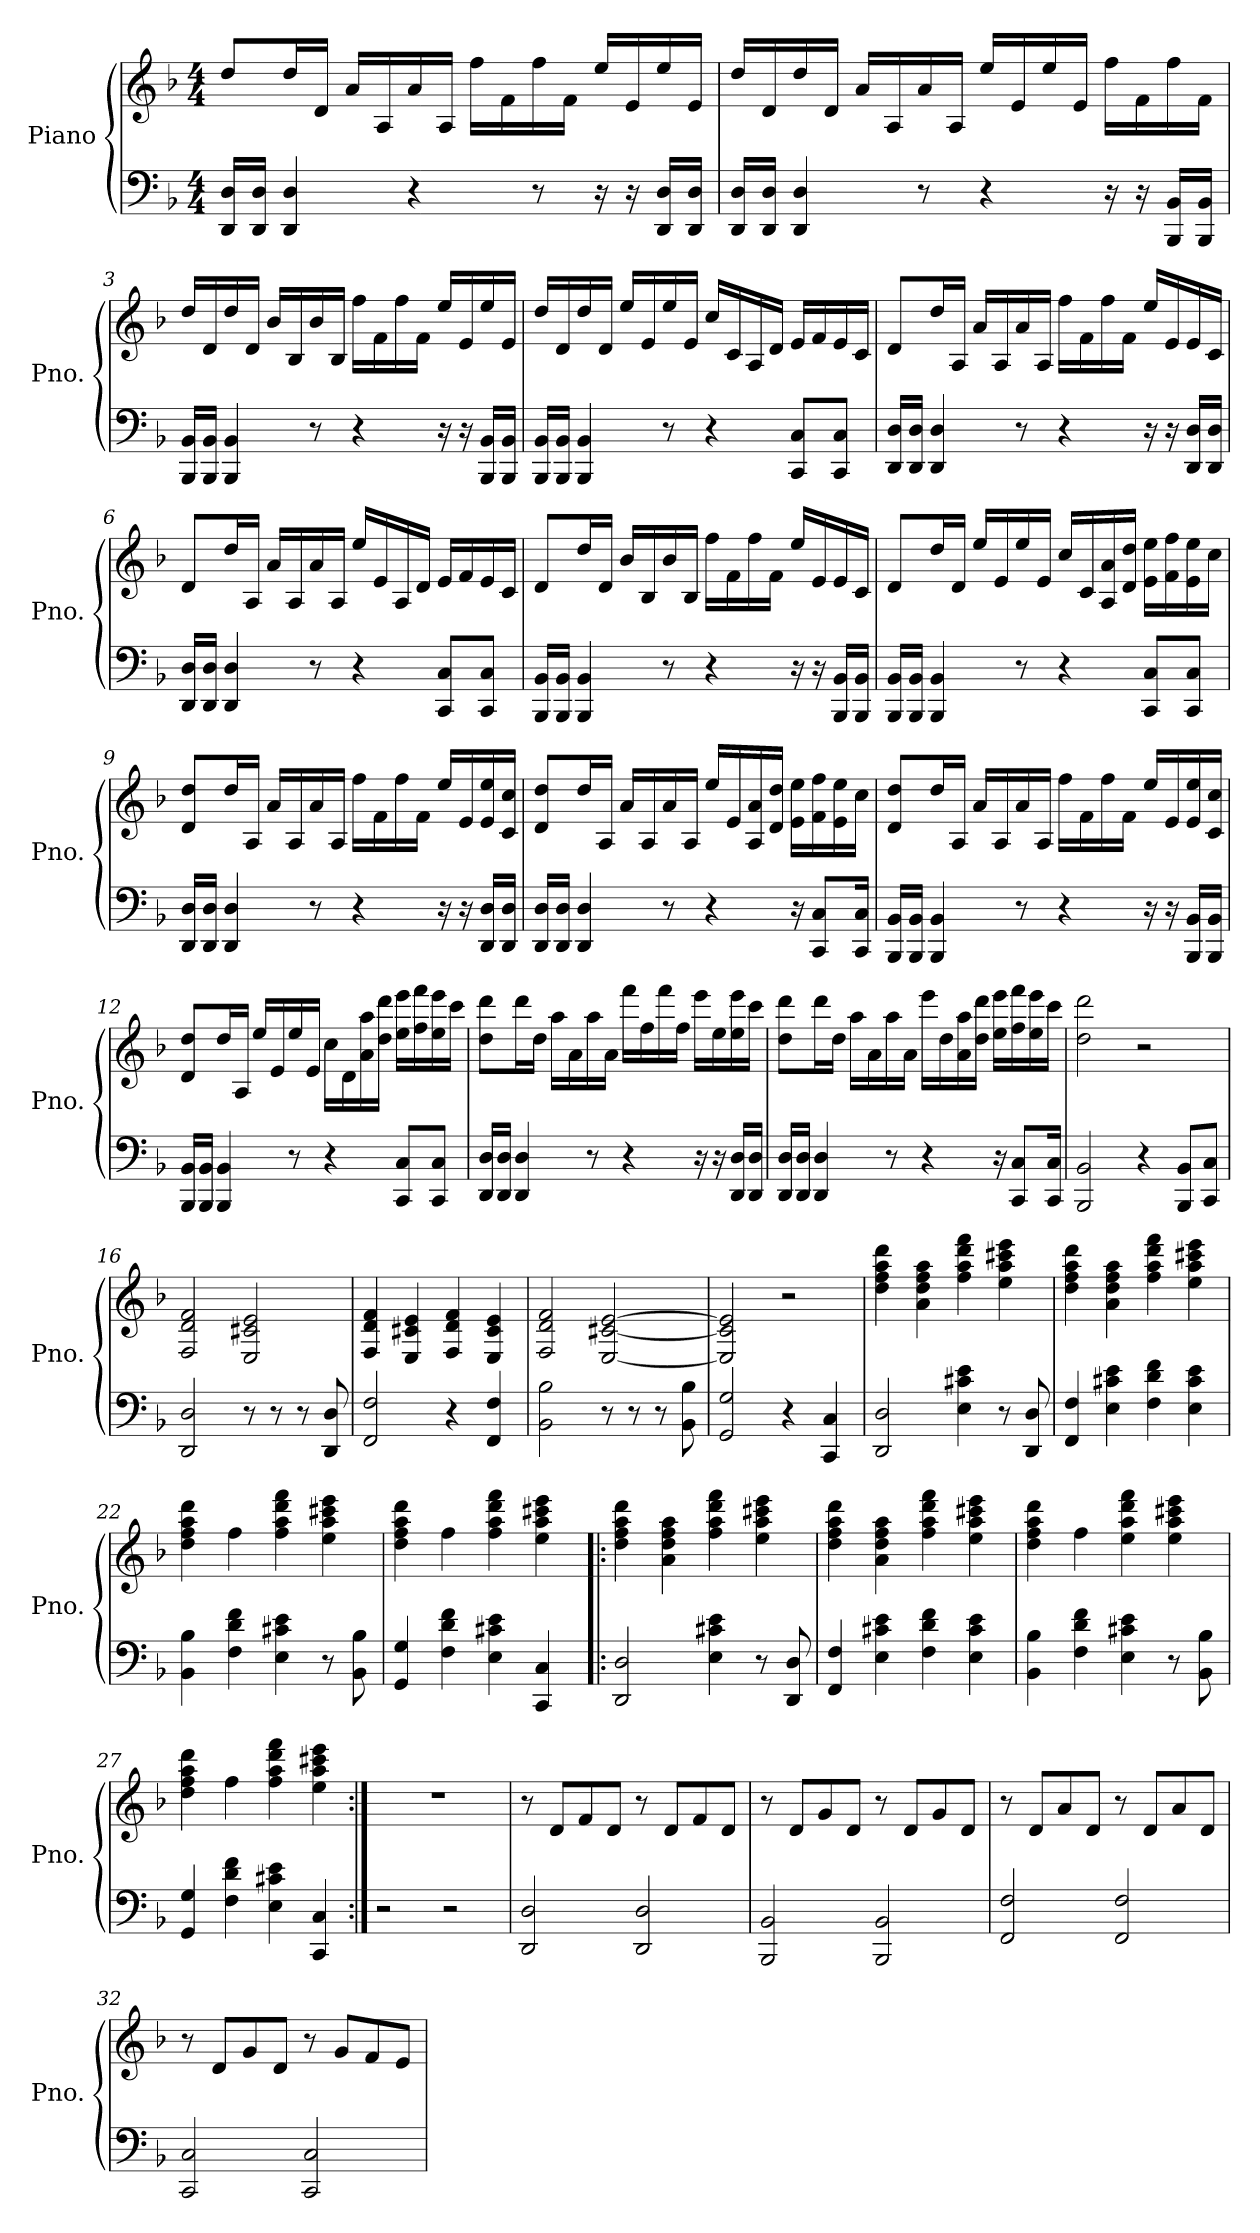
**kern	**kern
*part1	*part1
*staff2	*staff1
*I"Piano	*
*I'Pno.	*
*clefF4	*clefG2
*k[b-]	*k[b-]
*M4/4	*M4/4
*MM84	*MM84
=1	=1
16DD/ 16D/LL	8dd/L
16DD/ 16D/JJ	.
4DD/ 4D/	16dd/L
.	16d/JJ
.	16a/LL
.	16A/
4r	16a/
.	16A/JJ
.	16ff\LL
.	16f\
8r	16ff\
.	16f\JJ
16r	16ee/LL
16r	16e/
16DD/ 16D/LL	16ee/
16DD/ 16D/JJ	16e/JJ
=2	=2
16DD/ 16D/LL	16dd/LL
16DD/ 16D/JJ	16d/
4DD/ 4D/	16dd/
.	16d/JJ
.	16a/LL
.	16A/
8r	16a/
.	16A/JJ
4r	16ee/LL
.	16e/
.	16ee/
.	16e/JJ
16r	16ff\LL
16r	16f\
16BBB-/ 16BB-/LL	16ff\
16BBB-/ 16BB-/JJ	16f\JJ
!!LO:LB:g=z
=3	=3
16BBB-/ 16BB-/LL	16dd/LL
16BBB-/ 16BB-/JJ	16d/
4BBB-/ 4BB-/	16dd/
.	16d/JJ
.	16b-/LL
.	16B-/
8r	16b-/
.	16B-/JJ
4r	16ff\LL
.	16f\
.	16ff\
.	16f\JJ
16r	16ee/LL
16r	16e/
16BBB-/ 16BB-/LL	16ee/
16BBB-/ 16BB-/JJ	16e/JJ
=4	=4
16BBB-/ 16BB-/LL	16dd/LL
16BBB-/ 16BB-/JJ	16d/
4BBB-/ 4BB-/	16dd/
.	16d/JJ
.	16ee/LL
.	16e/
8r	16ee/
.	16e/JJ
4r	16cc/LL
.	16c/
.	16A/
.	16d/JJ
8CC/ 8C/L	16e/LL
.	16f/
8CC/ 8C/J	16e/
.	16c/JJ
!!LO:LB:g=z
=5	=5
16DD/ 16D/LL	8d/L
16DD/ 16D/JJ	.
4DD/ 4D/	16dd/L
.	16A/JJ
.	16a/LL
.	16A/
8r	16a/
.	16A/JJ
4r	16ff\LL
.	16f\
.	16ff\
.	16f\JJ
16r	16ee/LL
16r	16e/
16DD/ 16D/LL	16e/
16DD/ 16D/JJ	16c/JJ
=6	=6
16DD/ 16D/LL	8d/L
16DD/ 16D/JJ	.
4DD/ 4D/	16dd/L
.	16A/JJ
.	16a/LL
.	16A/
8r	16a/
.	16A/JJ
4r	16ee/LL
.	16e/
.	16A/
.	16d/JJ
8CC/ 8C/L	16e/LL
.	16f/
8CC/ 8C/J	16e/
.	16c/JJ
!!LO:LB:g=z
=7	=7
16BBB-/ 16BB-/LL	8d/L
16BBB-/ 16BB-/JJ	.
4BBB-/ 4BB-/	16dd/L
.	16d/JJ
.	16b-/LL
.	16B-/
8r	16b-/
.	16B-/JJ
4r	16ff\LL
.	16f\
.	16ff\
.	16f\JJ
16r	16ee/LL
16r	16e/
16BBB-/ 16BB-/LL	16e/
16BBB-/ 16BB-/JJ	16c/JJ
=8	=8
16BBB-/ 16BB-/LL	8d/L
16BBB-/ 16BB-/JJ	.
4BBB-/ 4BB-/	16dd/L
.	16d/JJ
.	16ee/LL
.	16e/
8r	16ee/
.	16e/JJ
4r	16cc/LL
.	16c/
.	16A/ 16a/
.	16d/ 16dd/JJ
8CC/ 8C/L	16e\ 16ee\LL
.	16f\ 16ff\
8CC/ 8C/J	16e\ 16ee\
.	16cc\JJ
!!LO:LB:g=z
=9	=9
16DD/ 16D/LL	8d/ 8dd/L
16DD/ 16D/JJ	.
4DD/ 4D/	16dd/L
.	16A/JJ
.	16a/LL
.	16A/
8r	16a/
.	16A/JJ
4r	16ff\LL
.	16f\
.	16ff\
.	16f\JJ
16r	16ee/LL
16r	16e/
16DD/ 16D/LL	16e/ 16ee/
16DD/ 16D/JJ	16c/ 16cc/JJ
=10	=10
16DD/ 16D/LL	8d/ 8dd/L
16DD/ 16D/JJ	.
4DD/ 4D/	16dd/L
.	16A/JJ
.	16a/LL
.	16A/
8r	16a/
.	16A/JJ
4r	16ee/LL
.	16e/
.	16A/ 16a/
.	16d/ 16dd/JJ
16r	16e\ 16ee\LL
8CC/ 8C/L	16f\ 16ff\
.	16e\ 16ee\
16CC/ 16C/Jk	16cc\JJ
!!LO:PB:g=z
=11	=11
16BBB-/ 16BB-/LL	8d/ 8dd/L
16BBB-/ 16BB-/JJ	.
4BBB-/ 4BB-/	16dd/L
.	16A/JJ
.	16a/LL
.	16A/
8r	16a/
.	16A/JJ
4r	16ff\LL
.	16f\
.	16ff\
.	16f\JJ
16r	16ee/LL
16r	16e/
16BBB-/ 16BB-/LL	16e/ 16ee/
16BBB-/ 16BB-/JJ	16c/ 16cc/JJ
=12	=12
16BBB-/ 16BB-/LL	8d/ 8dd/L
16BBB-/ 16BB-/JJ	.
4BBB-/ 4BB-/	16dd/L
.	16A/JJ
.	16ee/LL
.	16e/
8r	16ee/
.	16e/JJ
4r	16cc\LL
.	16d\
.	16a\ 16aa\
.	16dd\ 16ddd\JJ
8CC/ 8C/L	16ee\ 16eee\LL
.	16ff\ 16fff\
8CC/ 8C/J	16ee\ 16eee\
.	16ccc\JJ
!!LO:LB:g=z
=13	=13
16DD/ 16D/LL	8dd\ 8ddd\L
16DD/ 16D/JJ	.
4DD/ 4D/	16ddd\L
.	16dd\JJ
.	16aa\LL
.	16a\
8r	16aa\
.	16a\JJ
4r	16fff\LL
.	16ff\
.	16fff\
.	16ff\JJ
16r	16eee\LL
16r	16ee\
16DD/ 16D/LL	16ee\ 16eee\
16DD/ 16D/JJ	16ccc\JJ
=14	=14
16DD/ 16D/LL	8dd\ 8ddd\L
16DD/ 16D/JJ	.
4DD/ 4D/	16ddd\L
.	16dd\JJ
.	16aa\LL
.	16a\
8r	16aa\
.	16a\JJ
4r	16eee\LL
.	16dd\
.	16a\ 16aa\
.	16dd\ 16ddd\JJ
16r	16ee\ 16eee\LL
8CC/ 8C/L	16ff\ 16fff\
.	16ee\ 16eee\
16CC/ 16C/Jk	16ccc\JJ
=15	=15
2BBB-/ 2BB-/	2dd\ 2ddd\
4r	2r
8BBB-/ 8BB-/L	.
8CC/ 8C/J	.
!!LO:LB:g=z
=16	=16
2DD/ 2D/	2F/ 2d/ 2f/
8r	2E/ 2c#X/ 2e/
8r	.
8r	.
8DD/ 8D/	.
=17	=17
2FF/ 2F/	4F/ 4d/ 4f/
.	4E/ 4c#X/ 4e/
4r	4F/ 4d/ 4f/
4FF/ 4F/	4E/ 4c#/ 4e/
=18	=18
2BB-\ 2B-\	2F/ 2d/ 2f/
8r	[2E/ [2c#X/ [2e/
8r	.
8r	.
8BB-\ 8B-\	.
=19	=19
2GG/ 2G/	2E/] 2c#/] 2e/]
4r	2r
4CC/ 4C/	.
=20	=20
2DD/ 2D/	4dd\ 4ff\ 4aa\ 4ddd\
.	4a\ 4dd\ 4ff\ 4aa\
4E\ 4c#X\ 4e\	4ff\ 4aa\ 4ddd\ 4fff\
8r	4ee\ 4aa\ 4ccc#X\ 4eee\
8DD/ 8D/	.
=21	=21
4FF/ 4F/	4dd\ 4ff\ 4aa\ 4ddd\
4E\ 4c#X\ 4e\	4a\ 4dd\ 4ff\ 4aa\
4F\ 4d\ 4f\	4ff\ 4aa\ 4ddd\ 4fff\
4E\ 4c#\ 4e\	4ee\ 4aa\ 4ccc#X\ 4eee\
!!LO:LB:g=z
=22	=22
4BB-\ 4B-\	4dd\ 4ff\ 4aa\ 4ddd\
4F\ 4d\ 4f\	4ff\
4E\ 4c#X\ 4e\	4ff\ 4aa\ 4ddd\ 4fff\
8r	4ee\ 4aa\ 4ccc#X\ 4eee\
8BB-\ 8B-\	.
=23	=23
4GG/ 4G/	4dd\ 4ff\ 4aa\ 4ddd\
4F\ 4d\ 4f\	4ff\
4E\ 4c#X\ 4e\	4ff\ 4aa\ 4ddd\ 4fff\
4CC/ 4C/	4ee\ 4aa\ 4ccc#X\ 4eee\
=24!|:	=24!|:
2DD/ 2D/	4dd\ 4ff\ 4aa\ 4ddd\
.	4a\ 4dd\ 4ff\ 4aa\
4E\ 4c#X\ 4e\	4ff\ 4aa\ 4ddd\ 4fff\
8r	4ee\ 4aa\ 4ccc#X\ 4eee\
8DD/ 8D/	.
=25	=25
4FF/ 4F/	4dd\ 4ff\ 4aa\ 4ddd\
4E\ 4c#X\ 4e\	4a\ 4dd\ 4ff\ 4aa\
4F\ 4d\ 4f\	4ff\ 4aa\ 4ddd\ 4fff\
4E\ 4c#\ 4e\	4ee\ 4aa\ 4ccc#X\ 4eee\
=26	=26
4BB-\ 4B-\	4dd\ 4ff\ 4aa\ 4ddd\
4F\ 4d\ 4f\	4ff\
4E\ 4c#X\ 4e\	4ee\ 4aa\ 4ddd\ 4fff\
8r	4ee\ 4aa\ 4ccc#X\ 4eee\
8BB-\ 8B-\	.
!!LO:LB:g=z
=27	=27
4GG/ 4G/	4dd\ 4ff\ 4aa\ 4ddd\
4F\ 4d\ 4f\	4ff\
4E\ 4c#X\ 4e\	4ff\ 4aa\ 4ddd\ 4fff\
4CC/ 4C/	4ee\ 4aa\ 4ccc#X\ 4eee\
=28:|!	=28:|!
2r	1r
2r	.
=29	=29
2DD/ 2D/	8r
.	8d/L
.	8f/
.	8d/J
2DD/ 2D/	8r
.	8d/L
.	8f/
.	8d/J
=30	=30
2BBB-/ 2BB-/	8r
.	8d/L
.	8g/
.	8d/J
2BBB-/ 2BB-/	8r
.	8d/L
.	8g/
.	8d/J
=31	=31
2FF/ 2F/	8r
.	8d/L
.	8a/
.	8d/J
2FF/ 2F/	8r
.	8d/L
.	8a/
.	8d/J
=32	=32
2CC/ 2C/	8r
.	8d/L
.	8g/
.	8d/J
2CC/ 2C/	8r
.	8g/L
.	8f/
.	8e/J
=	=
*-	*-
